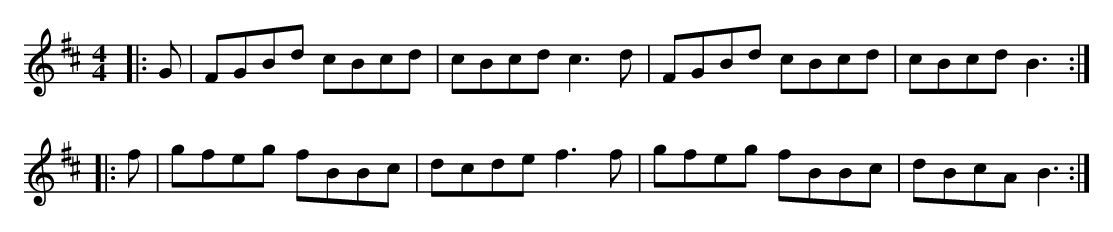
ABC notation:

X:1
M:4/4
K:Bmin
|:G|FGBd cBcd|cBcd c3d|FGBd cBcd|cBcd B3:|
|:f|gfeg fBBc|dcde f3f|gfeg fBBc|dBcA B3:|
